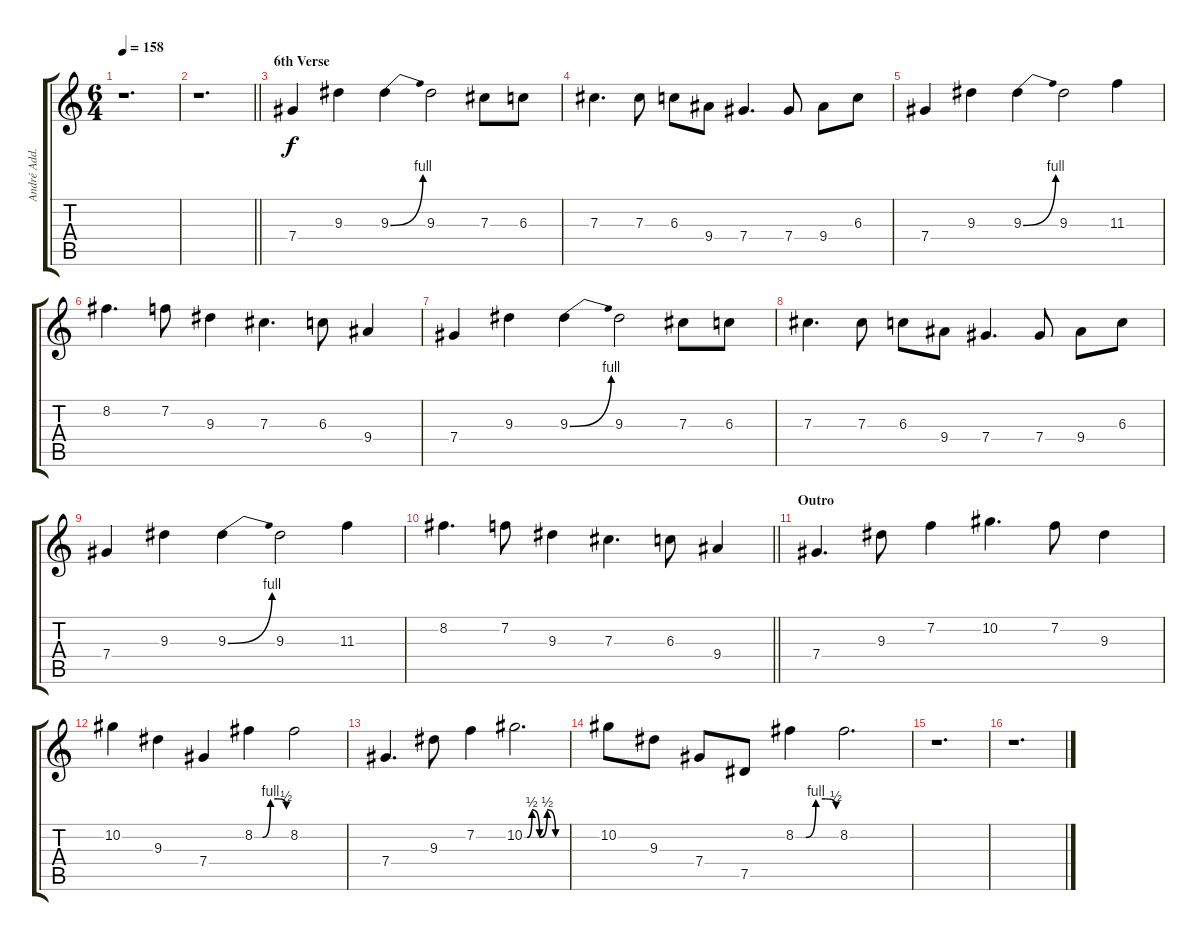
\track ("André Add. (1)" "André Add.") {instrument distortionguitar}
\staff {score tabs}
\tuning (Eb4 Bb3 Gb3 Db3 Ab2 Eb2) {hide}
\ts (6 4)
\tempo 158
\clef g2
\ks c
r.1{d dy f} |
\barLineRight lightlight
r.1{d} |
\section ("" "6th Verse")
7.4.4{volume 12 instrument distortionguitar} 9.3.4 9.3{be (bend 0 0 60 4)}.4 9.3.2 7.3.8 6.3.8 |
7.3.4{d} 7.3.8 6.3.8 9.4.8 7.4.4{d} 7.4.8 9.4.8 6.3.8 |
7.4.4 9.3.4 9.3{be (bend 0 0 60 4)}.4 9.3.2 11.3.4 |
8.2.4{d} 7.2.8 9.3.4 7.3.4{d} 6.3.8 9.4.4 |
7.4.4 9.3.4 9.3{be (bend 0 0 60 4)}.4 9.3.2 7.3.8 6.3.8 |
7.3.4{d} 7.3.8 6.3.8 9.4.8 7.4.4{d} 7.4.8 9.4.8 6.3.8 |
7.4.4 9.3.4 9.3{be (bend 0 0 60 4)}.4 9.3.2 11.3.4 |
\barLineRight lightlight
8.2.4{d} 7.2.8 9.3.4 7.3.4{d} 6.3.8 9.4.4 |
\section ("" "Outro")
7.4.4{d} 9.3.8 7.2.4 10.2.4{d} 7.2.8 9.3.4 |
10.2.4 9.3.4 7.4.4 8.2{be (custom 0 0 15 0 30 4 44 4 60 2)}.4 8.2.2 |
7.4.4{d} 9.3.8 7.2.4 10.2{be (custom 0 0 4 0 11 2 22 0 33 2 45 0 60 0)}.2{d} |
10.2.8 9.3.8 7.4.8 7.5.8 8.2{be (custom 0 0 15 0 30 4 44 4 60 2)}.4 8.2.2{d} |
r.1{d} |
r.1{d}
